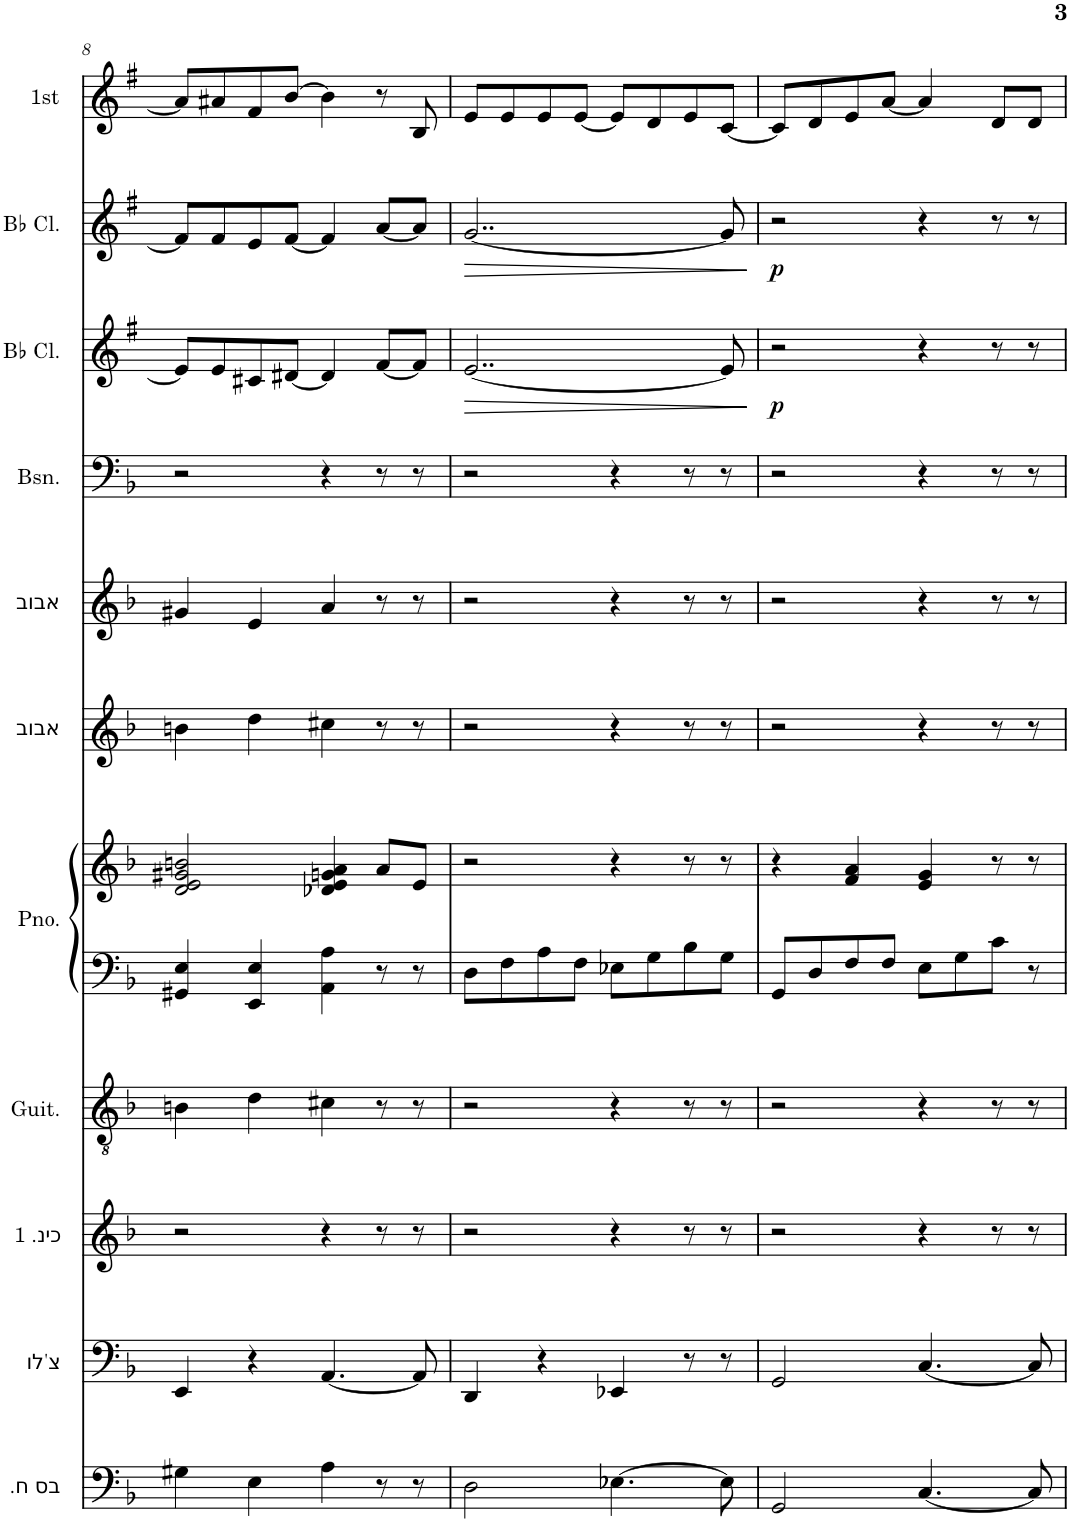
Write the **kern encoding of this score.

**kern	**kern	**kern	**kern	**kern	**kern	**kern	**kern	**kern	**kern	**dynam	**kern	**dynam	**kern
*part11	*part10	*part9	*part8	*part7	*part7	*part6	*part5	*part4	*part3	*part3	*part2	*part2	*part1
*staff12	*staff11	*staff10	*staff9	*staff8	*staff7	*staff6	*staff5	*staff4	*staff3	*staff3	*staff2	*staff2	*staff1
*I"בס חשמלית	*I"צ'לו	*I"כינור 1	*I"גיטרה קלאסית	*I"פסנתר	*	*I"אבוב	*I"אבוב	*I"באסון	*I"קלרינט בסי במול	*	*I"קלרינט בסי במול	*	*I"voice 1
!!LO:PB:g=z
*clefF4	*clefF4	*clefG2	*clefGv2	*clefF4	*clefG2	*clefG2	*clefG2	*clefF4	*clefG2	*	*clefG2	*	*clefG2
*Trd7c12	*	*	*	*	*	*	*	*	*Trd1c2	*	*Trd1c2	*	*Trd8c14
*k[b-]	*k[b-]	*k[b-]	*k[b-]	*k[b-]	*k[b-]	*k[b-]	*k[b-]	*k[b-]	*k[f#]	*	*k[f#]	*	*k[f#]
*M4/4	*M4/4	*M4/4	*M4/4	*M4/4	*M4/4	*M4/4	*M4/4	*M4/4	*M4/4	*	*M4/4	*	*M4/4
=8	=8	=8	=8	=8	=8	=8	=8	=8	=8	=8	=8	=8	=8
4G#X\	4EE/	2r	4Bn\	4GG#X/ 4E/	2d/ 2e/ 2g#X/ 2bn/	4bn\	4g#X/	2r	8e/L]	.	8f#/L]	.	8a#/L]
.	.	.	.	.	.	.	.	.	8e/	.	8f#/	.	8a#X/
4E\	4r	.	4d\	4EE/ 4E/	.	4dd\	4e/	.	8c#X/	.	8e/	.	8f#/
.	.	.	.	.	.	.	.	.	[8d#X/J	.	[8f#/J	.	[8b/J
4A\	[4.AA/	4r	4c#X\	4AA\ 4A\	4d-X/ 4e/ 4gn/ 4a/	4cc#X\	4a/	4r	4d#/]	.	4f#/]	.	4b\]
8r	.	8r	8r	8r	8a/L	8r	8r	8r	[8f#/L	.	[8a/L	.	8r
8r	8AA/]	8r	8r	8r	8e/J	8r	8r	8r	8f#/J]	.	8a/J]	.	8B/
=9	=9	=9	=9	=9	=9	=9	=9	=9	=9	=9	=9	=9	=9
!	!	!	!	!	!	!	!	!	!	!LO:HP:b	!	!LO:HP:b	!
2D\	4DD/	2r	2r	8D\L	2r	2r	2r	2r	[2..e/	>	[2..g/	>	8e/L
.	.	.	.	8F\	.	.	.	.	.	.	.	.	8e/
.	4r	.	.	8A\	.	.	.	.	.	.	.	.	8e/
.	.	.	.	8F\J	.	.	.	.	.	.	.	.	[8e/J
[4.E-X\	4EE-X/	4r	4r	8E-X\L	4r	4r	4r	4r	.	.	.	.	8e/L]
.	.	.	.	8G\	.	.	.	.	.	.	.	.	8d/
.	8r	8r	8r	8B-\	8r	8r	8r	8r	.	.	.	.	8e/
8E-\]	8r	8r	8r	8G\J	8r	8r	8r	8r	8e/]	.	8g/]	.	[8c/J
.	.	.	.	.	.	.	.	.	.	]	.	]	.
=10	=10	=10	=10	=10	=10	=10	=10	=10	=10	=10	=10	=10	=10
!	!	!	!	!	!	!	!	!	!	!LO:DY:b	!	!LO:DY:b	!
2GG/	2GG/	2r	2r	8GG/L	4r	2r	2r	2r	2r	p	2r	p	8c/L]
.	.	.	.	8D/	.	.	.	.	.	.	.	.	8d/
.	.	.	.	8F/	4f/ 4a/	.	.	.	.	.	.	.	8e/
.	.	.	.	8F/J	.	.	.	.	.	.	.	.	[8a/J
[4.C/	[4.C/	4r	4r	8E\L	4e/ 4g/	4r	4r	4r	4r	.	4r	.	4a/]
.	.	.	.	8G\	.	.	.	.	.	.	.	.	.
.	.	8r	8r	8c\J	8r	8r	8r	8r	8r	.	8r	.	8d/L
8C/]	8C/]	8r	8r	8r	8r	8r	8r	8r	8r	.	8r	.	8d/J
=	=	=	=	=	=	=	=	=	=	=	=	=	=
*-	*-	*-	*-	*-	*-	*-	*-	*-	*-	*-	*-	*-	*-
